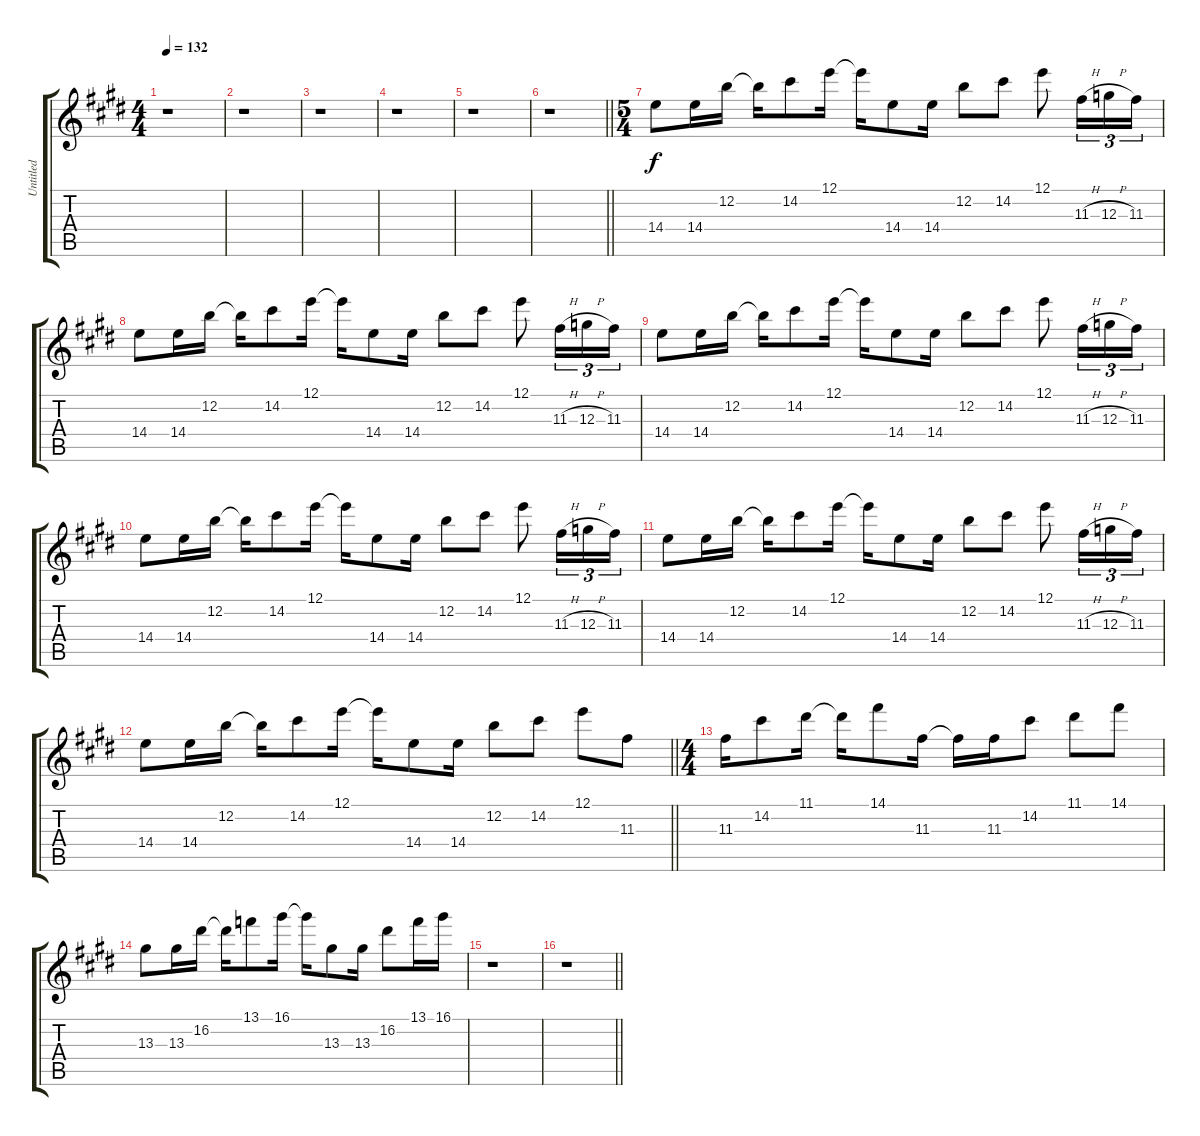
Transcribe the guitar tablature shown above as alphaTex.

\track ("Untitled" "Untitled") {instrument fretlessbass}
\staff {score tabs}
\tuning (E4 B3 G3 D3 A2 E2) {hide}
\ts (4 4)
\tempo 132
\clef g2
\ks e
r.1{dy f} |
\ks c#minor
r.1 |
\ks e
r.1 |
\ks c#minor
r.1 |
\ks e
r.1 |
\barLineRight lightlight
\ks c#minor
r.1 |
\ts (5 4)
\ks e
14.4.8 14.4.16 12.2.16 12.2{t}.16 14.2.8 12.1.16 12.1{t}.16 14.4.8 14.4.16 12.2.8 14.2.8 12.1.8 11.3{h}.16{tu (3 2)} 12.3{h}.16{tu (3 2)} 11.3.16{tu (3 2)} |
14.4.8 14.4.16 12.2.16 12.2{t}.16 14.2.8 12.1.16 12.1{t}.16 14.4.8 14.4.16 12.2.8 14.2.8 12.1.8 11.3{h}.16{tu (3 2)} 12.3{h}.16{tu (3 2)} 11.3.16{tu (3 2)} |
14.4.8 14.4.16 12.2.16 12.2{t}.16 14.2.8 12.1.16 12.1{t}.16 14.4.8 14.4.16 12.2.8 14.2.8 12.1.8 11.3{h}.16{tu (3 2)} 12.3{h}.16{tu (3 2)} 11.3.16{tu (3 2)} |
14.4.8 14.4.16 12.2.16 12.2{t}.16 14.2.8 12.1.16 12.1{t}.16 14.4.8 14.4.16 12.2.8 14.2.8 12.1.8 11.3{h}.16{tu (3 2)} 12.3{h}.16{tu (3 2)} 11.3.16{tu (3 2)} |
14.4.8 14.4.16 12.2.16 12.2{t}.16 14.2.8 12.1.16 12.1{t}.16 14.4.8 14.4.16 12.2.8 14.2.8 12.1.8 11.3{h}.16{tu (3 2)} 12.3{h}.16{tu (3 2)} 11.3.16{tu (3 2)} |
\barLineRight lightlight
\ks c#minor
14.4.8 14.4.16 12.2.16 12.2{t}.16 14.2.8 12.1.16 12.1{t}.16 14.4.8 14.4.16 12.2.8 14.2.8 12.1.8 11.3.8 |
\ts (4 4)
\ks e
11.3.16 14.2.8 11.1.16 11.1{t}.16 14.1.8 11.3.16 11.3{t}.16 11.3.16 14.2.8 11.1.8 14.1.8 |
\ks c#minor
13.3.8 13.3.16 16.2.16 16.2{t}.16 13.1.8 16.1.16 16.1{t}.16 13.3.8 13.3.16 16.2.8 13.1.16 16.1.16 |
\ks e
r.1 |
\barLineRight lightlight
\ks c#minor
r.1
